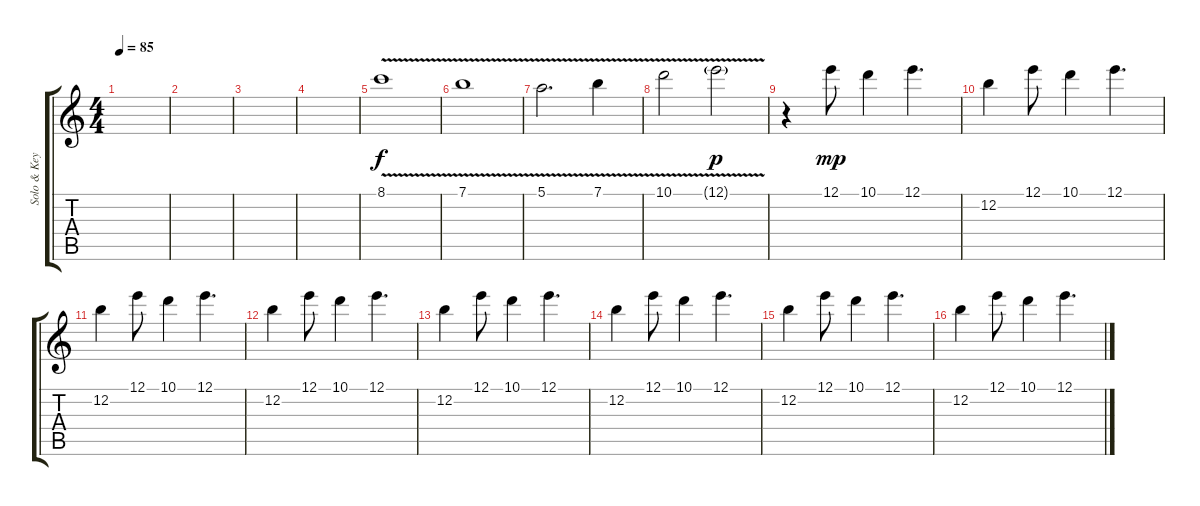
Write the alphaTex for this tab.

\track ("Solo & Keyboard Guitar" "Solo & Key") {instrument acousticguitarsteel}
\staff {score tabs}
\tuning (E4 B3 G3 D3 A2 E2) {hide}
\ts (4 4)
\tempo 85
\clef g2
\ks c
|
|
|
|
8.1{v}.1 |
7.1{v}.1 |
5.1{v}.2{d} 7.1{v}.4 |
10.1{v}.2 12.1{v g}.2{dy p} |
r.4 12.1.8{dy mp} 10.1.4 12.1.4{d} |
12.2.4 12.1.8 10.1.4 12.1.4{d} |
12.2.4 12.1.8 10.1.4 12.1.4{d} |
12.2.4 12.1.8 10.1.4 12.1.4{d} |
12.2.4 12.1.8 10.1.4 12.1.4{d} |
12.2.4 12.1.8 10.1.4 12.1.4{d} |
12.2.4 12.1.8 10.1.4 12.1.4{d} |
12.2.4 12.1.8 10.1.4 12.1.4{d}
